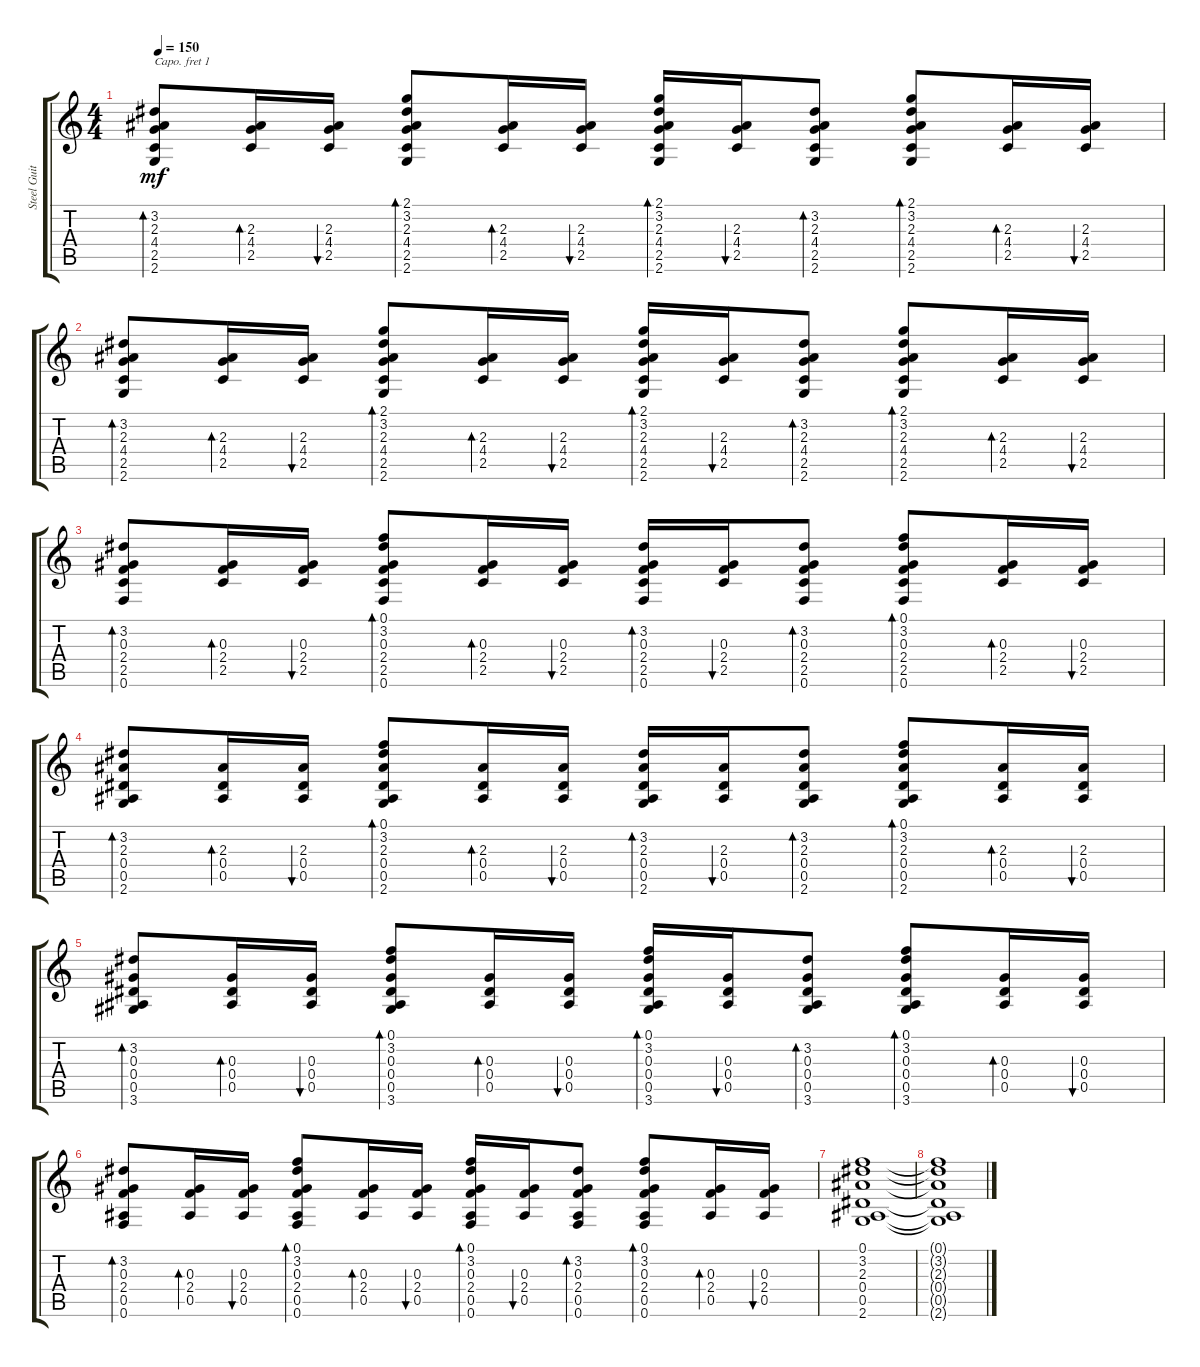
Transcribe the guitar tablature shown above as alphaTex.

\track ("Steel Guitar" "Steel Guit") {instrument acousticguitarsteel}
\staff {score tabs}
\capo 1
\tuning (E4 B3 G3 D3 A2 E2) {hide}
\ts (4 4)
\tempo 150
\clef g2
\ks c
(3.2 2.3 4.4 2.5 2.6).8{bd 30 dy mf} (2.3 4.4 2.5).16{bd 30} (2.3 4.4 2.5).16{bu 30} (2.1 3.2 2.3 4.4 2.5 2.6).8{bd 30} (2.3 4.4 2.5).16{bd 30} (2.3 4.4 2.5).16{bu 30} (2.1 3.2 2.3 4.4 2.5 2.6).16{bd 30} (2.3 4.4 2.5).16{bu 30} (3.2 2.3 4.4 2.5 2.6).8{bd 30} (2.1 3.2 2.3 4.4 2.5 2.6).8{bd 30} (2.3 4.4 2.5).16{bd 30} (2.3 4.4 2.5).16{bu 30} |
(3.2 2.3 4.4 2.5 2.6).8{bd 30} (2.3 4.4 2.5).16{bd 30} (2.3 4.4 2.5).16{bu 30} (2.1 3.2 2.3 4.4 2.5 2.6).8{bd 30} (2.3 4.4 2.5).16{bd 30} (2.3 4.4 2.5).16{bu 30} (2.1 3.2 2.3 4.4 2.5 2.6).16{bd 30} (2.3 4.4 2.5).16{bu 30} (3.2 2.3 4.4 2.5 2.6).8{bd 30} (2.1 3.2 2.3 4.4 2.5 2.6).8{bd 30} (2.3 4.4 2.5).16{bd 30} (2.3 4.4 2.5).16{bu 30} |
(3.2 0.3 2.4 2.5 0.6).8{bd 30} (0.3 2.4 2.5).16{bd 30} (0.3 2.4 2.5).16{bu 30} (0.1 3.2 0.3 2.4 2.5 0.6).8{bd 30} (0.3 2.4 2.5).16{bd 30} (0.3 2.4 2.5).16{bu 30} (3.2 0.3 2.4 2.5 0.6).16{bd 30} (0.3 2.4 2.5).16{bu 30} (3.2 0.3 2.4 2.5 0.6).8{bd 30} (0.1 3.2 0.3 2.4 2.5 0.6).8{bd 30} (0.3 2.4 2.5).16{bd 30} (0.3 2.4 2.5).16{bu 30} |
(3.2 2.3 0.4 0.5 2.6).8{bd 30} (2.3 0.4 0.5).16{bd 30} (2.3 0.4 0.5).16{bu 30} (0.1 3.2 2.3 0.4 0.5 2.6).8{bd 30} (2.3 0.4 0.5).16{bd 30} (2.3 0.4 0.5).16{bu 30} (3.2 2.3 0.4 0.5 2.6).16{bd 30} (2.3 0.4 0.5).16{bu 30} (3.2 2.3 0.4 0.5 2.6).8{bd 30} (0.1 3.2 2.3 0.4 0.5 2.6).8{bd 30} (2.3 0.4 0.5).16{bd 30} (2.3 0.4 0.5).16{bu 30} |
(3.2 0.3 0.4 0.5 3.6).8{bd 30} (0.3 0.4 0.5).16{bd 30} (0.3 0.4 0.5).16{bu 30} (0.1 3.2 0.3 0.4 0.5 3.6).8{bd 30} (0.3 0.4 0.5).16{bd 30} (0.3 0.4 0.5).16{bu 30} (0.1 3.2 0.3 0.4 0.5 3.6).16{bd 30} (0.3 0.4 0.5).16{bu 30} (3.2 0.3 0.4 0.5 3.6).8{bd 30} (0.1 3.2 0.3 0.4 0.5 3.6).8{bd 30} (0.3 0.4 0.5).16{bd 30} (0.3 0.4 0.5).16{bu 30} |
(3.2 0.3 2.4 0.5 0.6).8{bd 30} (0.3 2.4 0.5).16{bd 30} (0.3 2.4 0.5).16{bu 30} (0.1 3.2 0.3 2.4 0.5 0.6).8{bd 30} (0.3 2.4 0.5).16{bd 30} (0.3 2.4 0.5).16{bu 30} (0.1 3.2 0.3 2.4 0.5 0.6).16{bd 30} (0.3 2.4 0.5).16{bu 30} (3.2 0.3 2.4 0.5 0.6).8{bd 30} (0.1 3.2 0.3 2.4 0.5 0.6).8{bd 30} (0.3 2.4 0.5).16{bd 30} (0.3 2.4 0.5).16{bu 30} |
(0.1 3.2 2.3 0.4 0.5 2.6).1 |
(0.1{t} 3.2{t} 2.3{t} 0.4{t} 0.5{t} 2.6{t}).1
